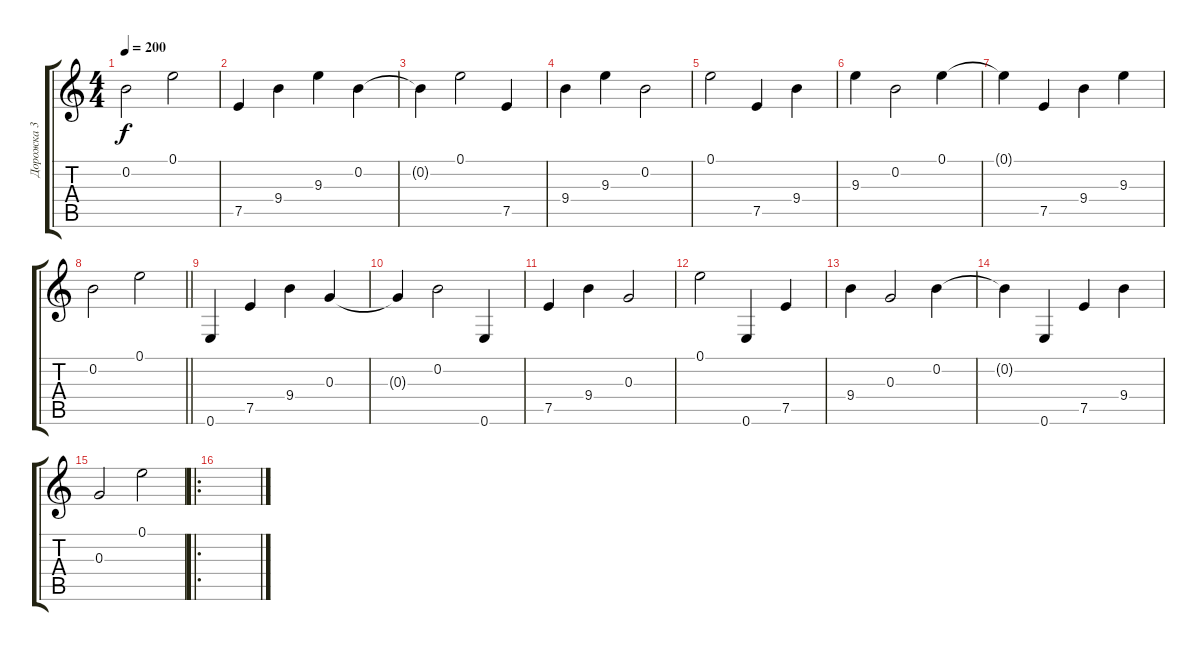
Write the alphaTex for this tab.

\track ("Дорожка 3" "Дорожка 3") {instrument electricguitarclean}
\staff {score tabs}
\tuning (E4 B3 G3 D3 A2 E2) {hide}
\ts (4 4)
\tempo 200
\clef g2
\ks c
0.2.2{dy f} 0.1.2 |
7.5.4 9.4.4 9.3.4 0.2.4 |
0.2{t}.4 0.1.2 7.5.4 |
9.4.4 9.3.4 0.2.2 |
0.1.2 7.5.4 9.4.4 |
9.3.4 0.2.2 0.1.4 |
0.1{t}.4 7.5.4 9.4.4 9.3.4 |
\barLineRight lightlight
0.2.2 0.1.2 |
0.6.4 7.5.4 9.4.4 0.3.4 |
0.3{t}.4 0.2.2 0.6.4 |
7.5.4 9.4.4 0.3.2 |
0.1.2 0.6.4 7.5.4 |
9.4.4 0.3.2 0.2.4 |
0.2{t}.4 0.6.4 7.5.4 9.4.4 |
0.3.2 0.1.2 |
\ro
